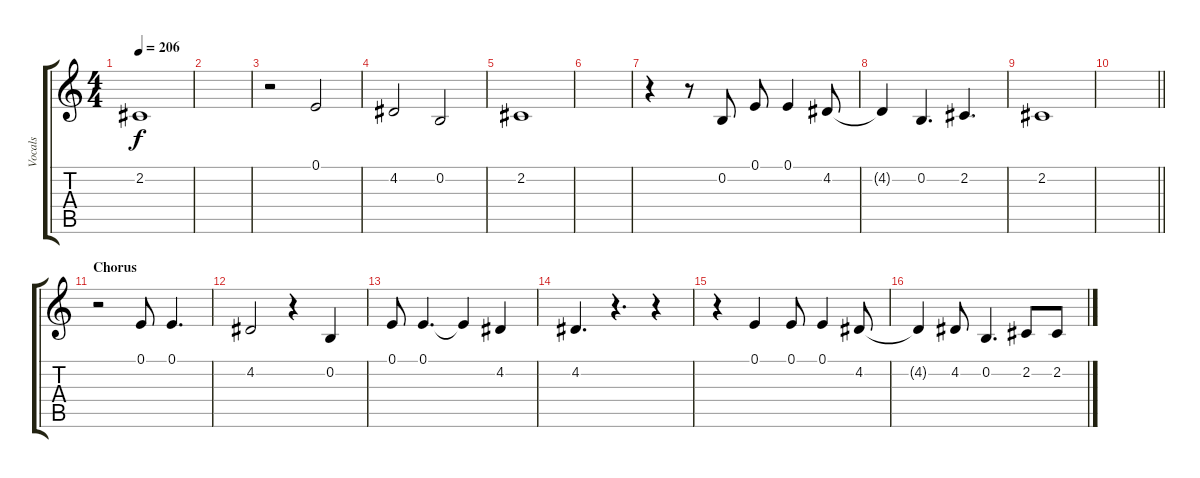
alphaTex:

\track ("Vocals" "Vocals") {instrument altosax}
\staff {score tabs}
\tuning (E4 B3 G3 D3 A2 E2) {hide}
\ts (4 4)
\tempo 206
\clef g2
\ks c
2.2.1{dy f} |
|
r.2 0.1.2 |
4.2.2 0.2.2 |
2.2.1 |
|
r.4 r.8 0.2.8 0.1.8 0.1.4 4.2.8 |
4.2{t}.4 0.2.4{d} 2.2.4{d} |
2.2.1 |
\barLineRight lightlight
|
\section ("" "Chorus")
r.2 0.1.8 0.1.4{d} |
4.2.2 r.4 0.2.4 |
0.1.8 0.1.4{d} 0.1{t}.4 4.2.4 |
4.2.4{d} r.4{d} r.4 |
r.4 0.1.4 0.1.8 0.1.4 4.2.8 |
4.2{t}.4 4.2.8 0.2.4{d} 2.2.8 2.2.8
